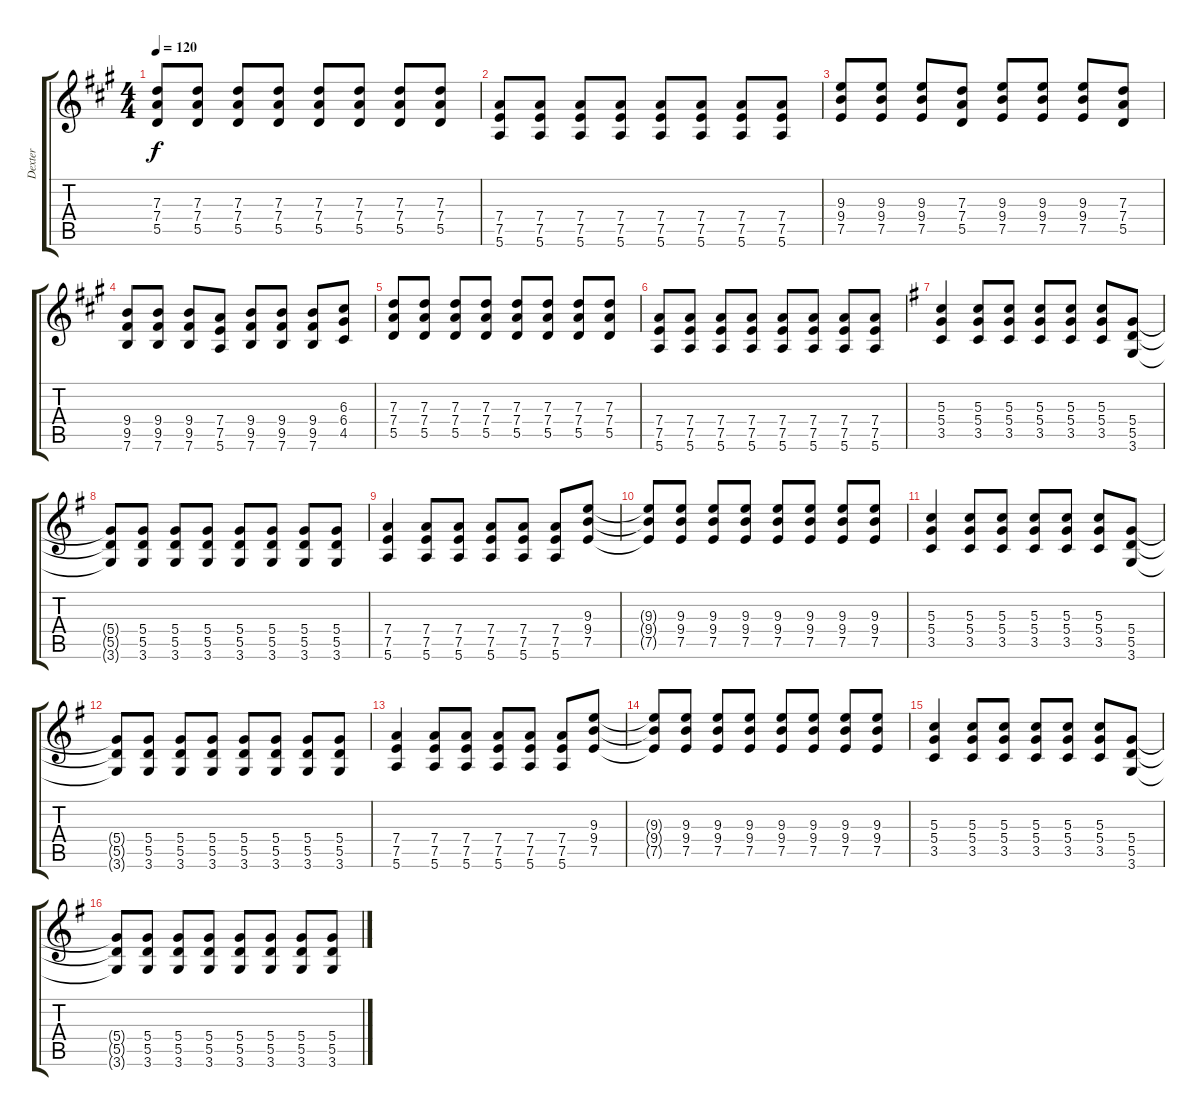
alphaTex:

\track ("Dexter" "Dexter") {instrument distortionguitar}
\staff {score tabs}
\tuning (E4 B3 G3 D3 A2 E2) {hide}
\ts (4 4)
\tempo 120
\clef g2
\ks a
(7.3 7.4 5.5).8{dy f} (7.3 7.4 5.5).8 (7.3 7.4 5.5).8 (7.3 7.4 5.5).8 (7.3 7.4 5.5).8 (7.3 7.4 5.5).8 (7.3 7.4 5.5).8 (7.3 7.4 5.5).8 |
(7.4 7.5 5.6).8 (7.4 7.5 5.6).8 (7.4 7.5 5.6).8 (7.4 7.5 5.6).8 (7.4 7.5 5.6).8 (7.4 7.5 5.6).8 (7.4 7.5 5.6).8 (7.4 7.5 5.6).8 |
(9.3 9.4 7.5).8 (9.3 9.4 7.5).8 (9.3 9.4 7.5).8 (7.3 7.4 5.5).8 (9.3 9.4 7.5).8 (9.3 9.4 7.5).8 (9.3 9.4 7.5).8 (7.3 7.4 5.5).8 |
(9.4 9.5 7.6).8 (9.4 9.5 7.6).8 (9.4 9.5 7.6).8 (7.4 7.5 5.6).8 (9.4 9.5 7.6).8 (9.4 9.5 7.6).8 (9.4 9.5 7.6).8 (6.3 6.4 4.5).8 |
(7.3 7.4 5.5).8 (7.3 7.4 5.5).8 (7.3 7.4 5.5).8 (7.3 7.4 5.5).8 (7.3 7.4 5.5).8 (7.3 7.4 5.5).8 (7.3 7.4 5.5).8 (7.3 7.4 5.5).8 |
(7.4 7.5 5.6).8 (7.4 7.5 5.6).8 (7.4 7.5 5.6).8 (7.4 7.5 5.6).8 (7.4 7.5 5.6).8 (7.4 7.5 5.6).8 (7.4 7.5 5.6).8 (7.4 7.5 5.6).8 |
\ks g
(5.3 5.4 3.5).4 (5.3 5.4 3.5).8 (5.3 5.4 3.5).8 (5.3 5.4 3.5).8 (5.3 5.4 3.5).8 (5.3 5.4 3.5).8 (5.4 5.5 3.6).8 |
(5.4{t} 5.5{t} 3.6{t}).8 (5.4 5.5 3.6).8 (5.4 5.5 3.6).8 (5.4 5.5 3.6).8 (5.4 5.5 3.6).8 (5.4 5.5 3.6).8 (5.4 5.5 3.6).8 (5.4 5.5 3.6).8 |
(7.4 7.5 5.6).4 (7.4 7.5 5.6).8 (7.4 7.5 5.6).8 (7.4 7.5 5.6).8 (7.4 7.5 5.6).8 (7.4 7.5 5.6).8 (9.3 9.4 7.5).8 |
(9.3{t} 9.4{t} 7.5{t}).8 (9.3 9.4 7.5).8 (9.3 9.4 7.5).8 (9.3 9.4 7.5).8 (9.3 9.4 7.5).8 (9.3 9.4 7.5).8 (9.3 9.4 7.5).8 (9.3 9.4 7.5).8 |
(5.3 5.4 3.5).4 (5.3 5.4 3.5).8 (5.3 5.4 3.5).8 (5.3 5.4 3.5).8 (5.3 5.4 3.5).8 (5.3 5.4 3.5).8 (5.4 5.5 3.6).8 |
(5.4{t} 5.5{t} 3.6{t}).8 (5.4 5.5 3.6).8 (5.4 5.5 3.6).8 (5.4 5.5 3.6).8 (5.4 5.5 3.6).8 (5.4 5.5 3.6).8 (5.4 5.5 3.6).8 (5.4 5.5 3.6).8 |
(7.4 7.5 5.6).4 (7.4 7.5 5.6).8 (7.4 7.5 5.6).8 (7.4 7.5 5.6).8 (7.4 7.5 5.6).8 (7.4 7.5 5.6).8 (9.3 9.4 7.5).8 |
(9.3{t} 9.4{t} 7.5{t}).8 (9.3 9.4 7.5).8 (9.3 9.4 7.5).8 (9.3 9.4 7.5).8 (9.3 9.4 7.5).8 (9.3 9.4 7.5).8 (9.3 9.4 7.5).8 (9.3 9.4 7.5).8 |
(5.3 5.4 3.5).4 (5.3 5.4 3.5).8 (5.3 5.4 3.5).8 (5.3 5.4 3.5).8 (5.3 5.4 3.5).8 (5.3 5.4 3.5).8 (5.4 5.5 3.6).8 |
(5.4{t} 5.5{t} 3.6{t}).8 (5.4 5.5 3.6).8 (5.4 5.5 3.6).8 (5.4 5.5 3.6).8 (5.4 5.5 3.6).8 (5.4 5.5 3.6).8 (5.4 5.5 3.6).8 (5.4 5.5 3.6).8
